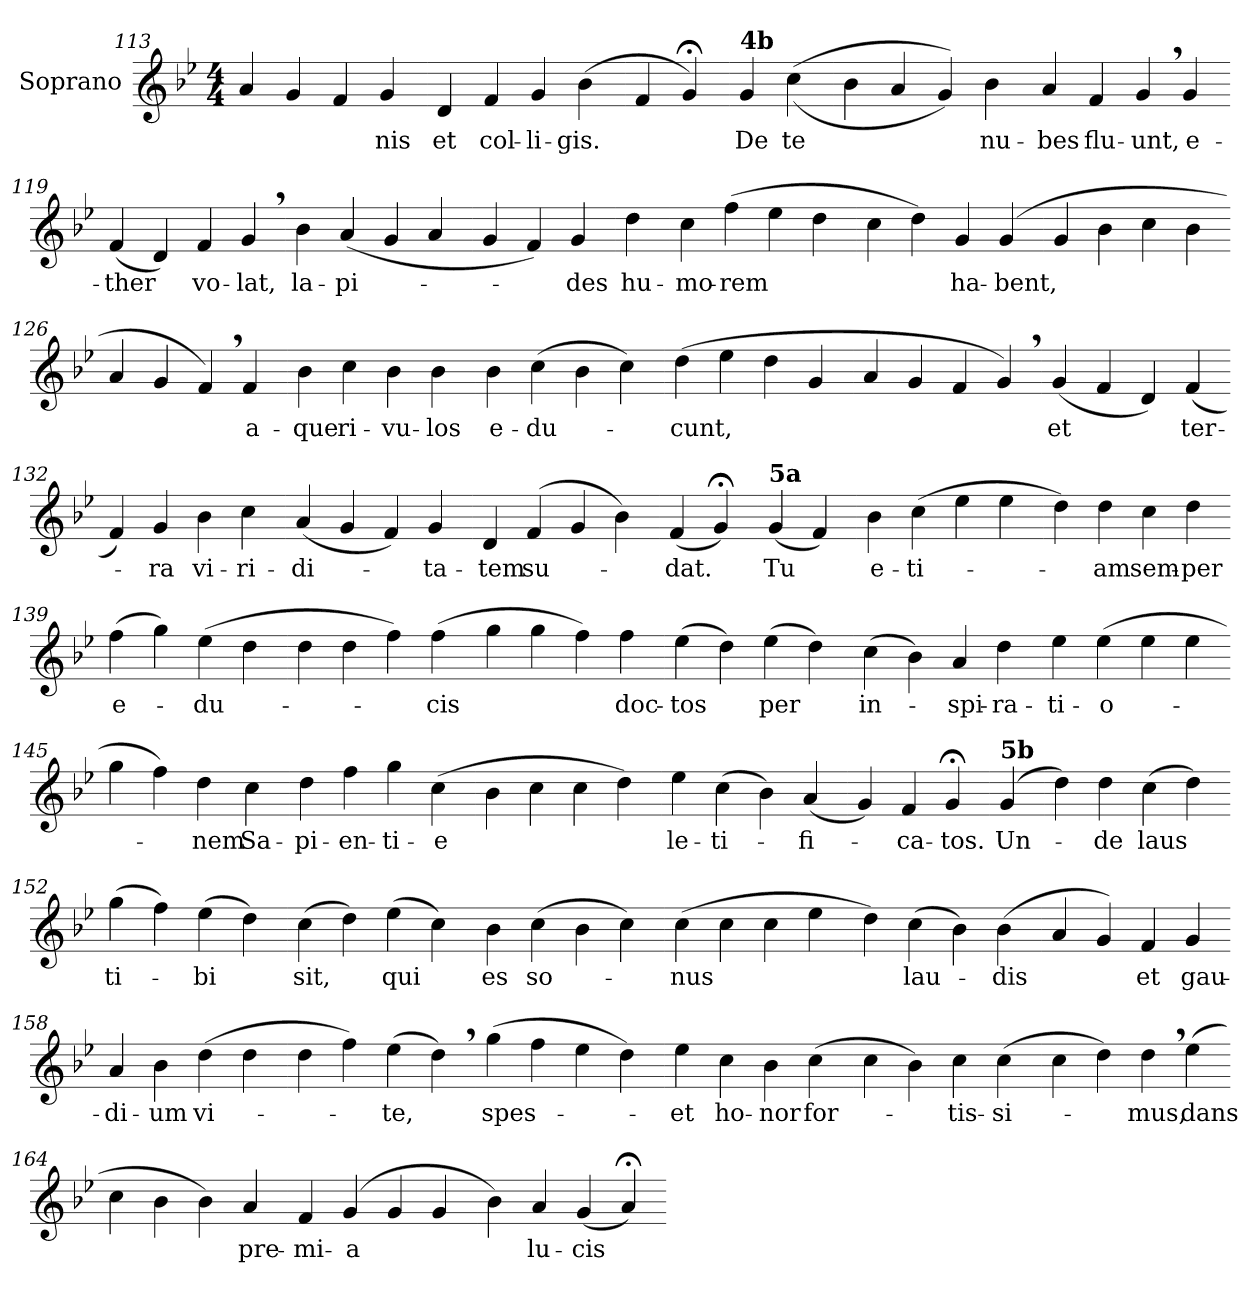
**kern	**text
*part1	*part1
*staff1	*staff1
*I"Soprano	*
*I'S.	*
*clefG2	*
*k[b-e-]	*
*M4/4	*
=113	=113
4a	.
4g	.
4f	.
!	!LO:LY:b
4gZ	-nis
=114-	=114-
!	!LO:LY:b
4dZ	et
!	!LO:LY:b
4f	col-
!	!LO:LY:b
4g	-li-
!	!LO:LY:b
(4b-	-gis.
=115-	=115-
4f	.
4g;<)	.
!!LO:LB:g=z
=116-	=116-
!LO:TX:a:B:t=4b	!
!	!LO:LY:b
4gZ	De
!	!LO:LY:b
((4cc	te
=117-	=117-
4b-	.
4a	.
4gZ))	.
!	!LO:LY:b
4b-	nu-
=118-	=118-
!	!LO:LY:b
4a	-bes
!	!LO:LY:b
4f	flu-
!	!LO:LY:b
4g,	-unt,
!	!LO:LY:b
4g	e-
=119-	=119-
!	!LO:LY:b
(4f	-ther
4dZ)	.
!	!LO:LY:b
4f	vo-
!	!LO:LY:b
4g,	-lat,
=120-	=120-
!	!LO:LY:b
4b-	la-
!	!LO:LY:b
(4a	-pi-
4g	.
4a	.
=121-	=121-
4g	.
4f)	.
!	!LO:LY:b
4gZ	-des
!!LO:LB:g=z
=122-	=122-
!	!LO:LY:b
4dd	hu-
=123-	=123-
!	!LO:LY:b
4cc	-mo-
!	!LO:LY:b
(4ff	-rem
4ee-	.
4dd	.
=124-	=124-
4cc	.
4ddZ)	.
!	!LO:LY:b
4g	ha-
!	!LO:LY:b
(<4g	-bent,
=125-	=125-
4g	.
4b-	.
4cc	.
4b-	.
=126-	=126-
4a	.
4g	.
4f,)	.
!	!LO:LY:b
4f	a-
=127-	=127-
!	!LO:LY:b
4b-Z	-que
!	!LO:LY:b
4cc	ri-
!	!LO:LY:b
4b-	-vu-
!	!LO:LY:b
4b-Z	-los
!!LO:PB:g=z
=128-	=128-
!	!LO:LY:b
4b-	e-
!	!LO:LY:b
(4cc	-du-
4b-	.
4cc)	.
=129-	=129-
!	!LO:LY:b
(4dd	-cunt,
4ee-	.
4dd	.
4g	.
=130-	=130-
4a	.
4g	.
4f	.
4g,)	.
=131-	=131-
!	!LO:LY:b
(4g	et
4f	.
4dZ)	.
!	!LO:LY:b
(4f	ter-
=132-	=132-
4f)	.
!	!LO:LY:b
4gZ	-ra
!	!LO:LY:b
4b-	vi-
!	!LO:LY:b
4cc	-ri-
=133-	=133-
!	!LO:LY:b
(4a	-di-
4g	.
4f)	.
!	!LO:LY:b
4g	-ta-
!!LO:LB:g=z
=134-	=134-
!	!LO:LY:b
4dZ	-tem
!	!LO:LY:b
(4f	su-
4g	.
4b-)	.
=135-	=135-
!	!LO:LY:b
(4f	-dat.
4g;<)	.
!!LO:LB:g=z
=136-	=136-
!LO:TX:a:B:t=5a	!
!	!LO:LY:b
(4g	Tu
4fZ)	.
=137-	=137-
!	!LO:LY:b
4b-	e-
!	!LO:LY:b
(4cc	-ti-
4ee-	.
4ee-	.
=138-	=138-
4dd)	.
!	!LO:LY:b
4ddZ	-am
!	!LO:LY:b
4cc	sem-
!	!LO:LY:b
4ddZ	-per
=139-	=139-
!	!LO:LY:b
(4ff	e-
4gg)	.
!	!LO:LY:b
(4ee-	-du-
4dd	.
=140-	=140-
4dd	.
4dd	.
4ff)	.
!	!LO:LY:b
(4ff	-cis
=141-	=141-
4gg	.
4gg	.
4ffZ)	.
!	!LO:LY:b
4ff	doc-
!!LO:LB:g=z
=142-	=142-
!	!LO:LY:b
(4ee-	-tos
4ddZ)	.
!	!LO:LY:b
(4ee-	per
4ddZ)	.
=143-	=143-
!	!LO:LY:b
(4cc	in-
4b-)	.
!	!LO:LY:b
4a	-spi-
!	!LO:LY:b
4dd	-ra-
=144-	=144-
!	!LO:LY:b
4ee-	-ti-
!	!LO:LY:b
(4ee-	-o-
4ee-	.
4ee-	.
=145-	=145-
4gg	.
4ff)	.
!	!LO:LY:b
4ddZ	-nem
!	!LO:LY:b
4cc	Sa-
=146-	=146-
!	!LO:LY:b
4dd	-pi-
!	!LO:LY:b
4ff	-en-
!	!LO:LY:b
4gg	-ti-
!	!LO:LY:b
(4cc	-e
=147-	=147-
4b-	.
4cc	.
4cc	.
4ddZ)	.
!!LO:LB:g=z
=148-	=148-
!	!LO:LY:b
4ee-	le-
!	!LO:LY:b
(4cc	-ti-
4b-)	.
!	!LO:LY:b
(4a	-fi-
=149-	=149-
4g)	.
!	!LO:LY:b
4f	-ca-
!	!LO:LY:b
4g;<	-tos.
!!LO:LB:g=z
=150-	=150-
!LO:TX:a:B:t=5b	!
!	!LO:LY:b
(4g	Un-
=151-	=151-
4dd)	.
!	!LO:LY:b
4ddZ	-de
!	!LO:LY:b
(4cc	laus
4ddZ)	.
=152-	=152-
!	!LO:LY:b
(4gg	ti-
4ff)	.
!	!LO:LY:b
(4ee-	-bi
4ddZ)	.
=153-	=153-
!	!LO:LY:b
(4cc	sit,
4ddZ)	.
!	!LO:LY:b
(4ee-	qui
4ccZ)	.
=154-	=154-
!	!LO:LY:b
4b-Z	es
!	!LO:LY:b
(4cc	so-
4b-	.
4cc)	.
=155-	=155-
!	!LO:LY:b
(4cc	-nus
4cc	.
4cc	.
4ee-	.
=156-	=156-
4ddZ)	.
!	!LO:LY:b
(4cc	lau-
4b-)	.
!	!LO:LY:b
(4b-	-dis
!!LO:LB:g=z
=157-	=157-
4a	.
4gZ)	.
!	!LO:LY:b
4fZ	et
!	!LO:LY:b
4g	gau-
=158-	=158-
!	!LO:LY:b
4a	-di-
!	!LO:LY:b
4b-Z	-um
!	!LO:LY:b
(4dd	vi-
4dd	.
=159-	=159-
4dd	.
4ff)	.
!	!LO:LY:b
(4ee-	-te,
4dd,)	.
=160-	=160-
!	!LO:LY:b
(4gg	spes-
4ff	.
4ee-	.
4ddZ)	.
=161-	=161-
!	!LO:LY:b
4ee-Z	-et
!	!LO:LY:b
4cc	ho-
!	!LO:LY:b
4b-Z	-nor
!	!LO:LY:b
(4cc	for-
!!LO:LB:g=z
=162-	=162-
4cc	.
4b-)	.
!	!LO:LY:b
4cc	-tis-
!	!LO:LY:b
(4cc	-si-
=163-	=163-
4cc	.
4dd)	.
!	!LO:LY:b
4dd,	-mus,
!	!LO:LY:b
(4ee-	dans
=164-	=164-
4cc	.
4b-	.
4b-Z)	.
!	!LO:LY:b
4a	pre-
=165-	=165-
!	!LO:LY:b
4f	-mi-
!	!LO:LY:b
(4g	-a
4g	.
4g	.
=166-	=166-
4b-Z)	.
!	!LO:LY:b
4a	lu-
!	!LO:LY:b
(4g	-cis
4a;<)	.
=-	=-
*-	*-
